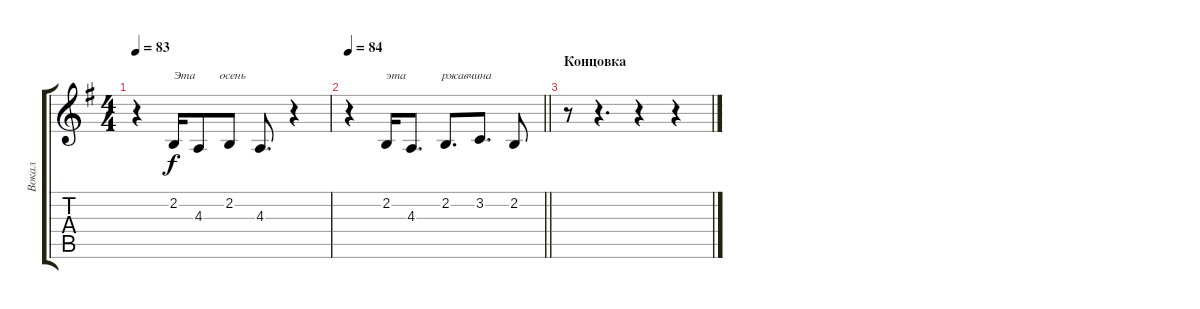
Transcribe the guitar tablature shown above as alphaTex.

\track ("Вокал" "Вокал") {instrument tenorsax}
\staff {score tabs}
\tuning (D4 A3 F3 C3 G2 D2) {hide}
\ts (4 4)
\tempo 83
\clef g2
\ks eminor
r.4{dy f} 2.2.16{txt "Эта        осень"} 4.3.8 2.2.8 4.3.8{d} r.4 |
\tempo 84
\barLineRight lightlight
r.4 2.2.16{txt "эта            ржавчина"} 4.3.8{d} 2.2.8{d} 3.2.8{d} 2.2.8 |
\section ("" "Концовка")
r.8 r.4{d} r.4 r.4
